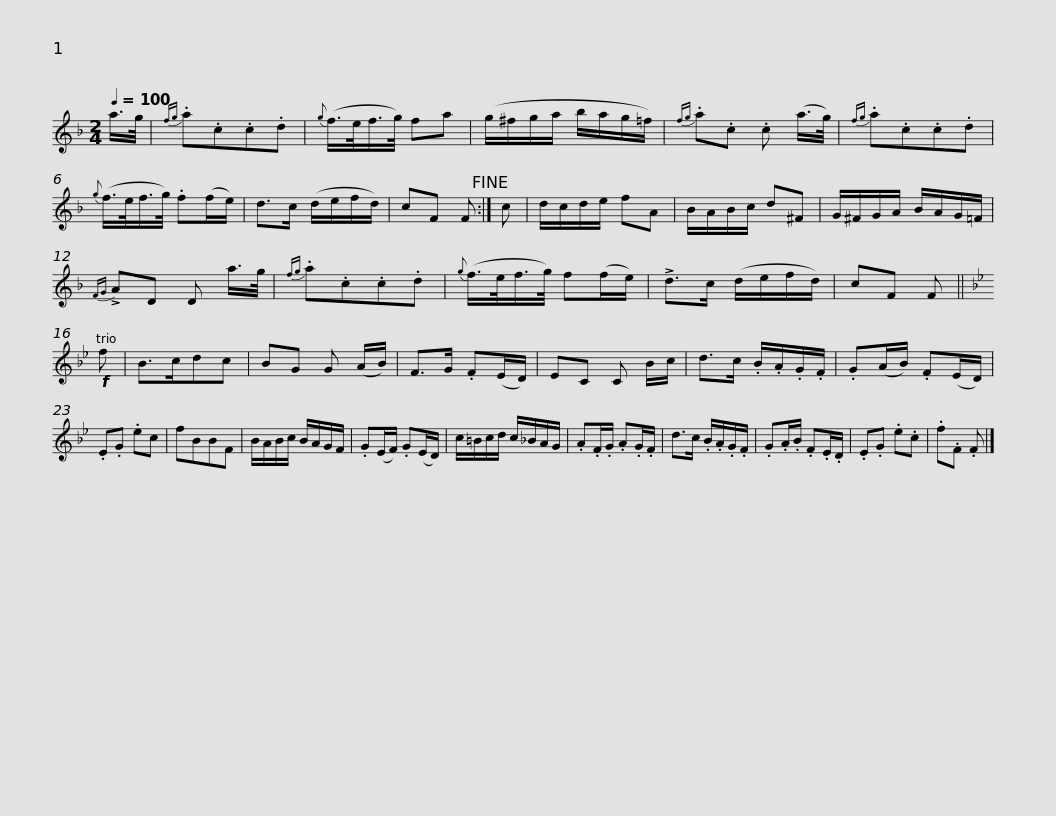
X:1
L:1/8
Q:1/4=100
M:2/4
I:linebreak $
K:F
V:1 treble
V:1
 a/>g/ |{fg} .a.c.c.d |{g} (f/>e/f/>g/) fa | (g/^f/g/a/ b/a/g/=f/) |{fg} .a.c .c (a/>g/) | %5
{fg} .a.c.c.d |{g} (f/>e/f/>g/) .f(f/e/) |$ d>c (d/e/f/d/) | cF F!fine! :| c | %10
 d/c/d/e/ fA | B/A/B/c/ d^F | G/^F/G/A/ B/A/G/=F/ |{FG} !>!AD D a/>g/ |{fg} .a.c.c.d |$ %15
{g} (f/>e/f/>g/) f(f/e/) | !>!d>c (d/e/f/d/) | cF F ||[K:Bb]!f! f | B>cdc | %20
 BG G (A/B/) | F>G .F(E/D/) | EC C B/c/ |$ d>c .B/.A/.G/.F/ | .G(A/B/) .F(E/D/) | %25
 .E.G .ec | fBBF | B/A/B/c/ B/A/G/F/ | .G(E/F/) .G(E/D/) | c/=B/c/d/ c/_B/A/G/ |$ %30
 .A.F/.G/ .A.G/.F/ | d>c .B/.A/.G/.F/ | .G.A/.B/ .F.E/.D/ | .E.G .e.c | .f.F .F |] %35
